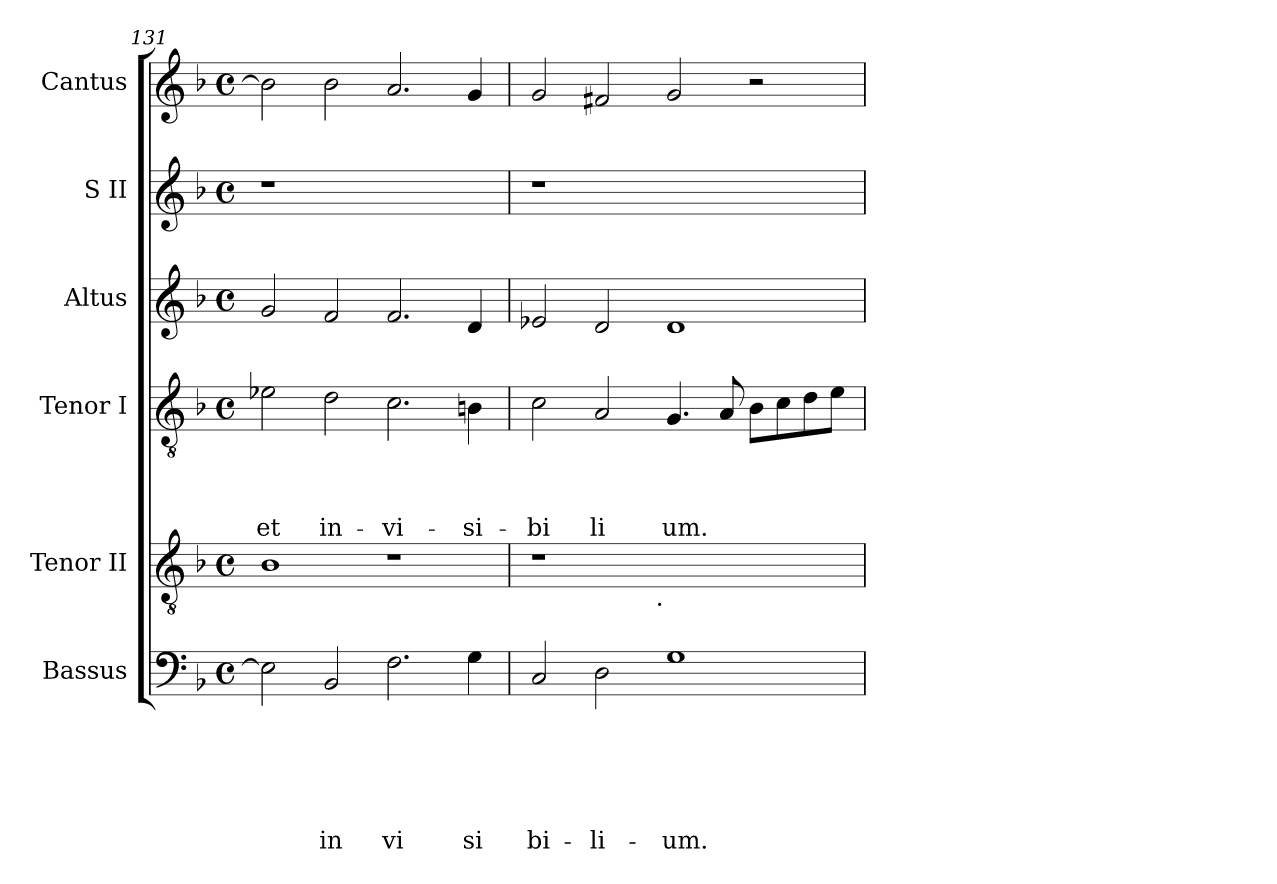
**kern	**text	**text	**text	**text	**text	**text	**kern	**kern	**text	**text	**text	**text	**kern	**kern	**kern
*part6	*part6	*part6	*part6	*part6	*part6	*part6	*part5	*part4	*part4	*part4	*part4	*part4	*part3	*part2	*part1
*staff6	*staff6	*staff6	*staff6	*staff6	*staff6	*staff6	*staff5	*staff4	*staff4	*staff4	*staff4	*staff4	*staff3	*staff2	*staff1
*I"Bassus	*	*	*	*	*	*	*I"Tenor II	*I"Tenor I	*	*	*	*	*I"Altus	*I"S II	*I"Cantus
*I'B	*	*	*	*	*	*	*I'T II	*I'T I	*	*	*	*	*I'A	*	*
*clefF4	*	*	*	*	*	*	*clefGv2	*clefGv2	*	*	*	*	*clefG2	*clefG2	*clefG2
*k[b-]	*	*	*	*	*	*	*k[b-]	*k[b-]	*	*	*	*	*k[b-]	*k[b-]	*k[b-]
*F:	*	*	*	*	*	*	*F:	*F:	*	*	*	*	*F:	*F:	*F:
*M4/4	*	*	*	*	*	*	*M4/4	*M4/4	*	*	*	*	*M4/4	*M4/4	*M4/4
*met(c)	*	*	*	*	*	*	*met(c)	*met(c)	*	*	*	*	*met(c)	*met(c)	*met(c)
=131	=131	=131	=131	=131	=131	=131	=131	=131	=131	=131	=131	=131	=131	=131	=131
!	!	!	!	!	!	!	!	!	!	!	!	!LO:LY:b	!	!	!
2E-\]	.	.	.	.	.	.	1B-	2e-X\	.	.	.	et	2g/	1r	2b-\]
!	!	!	!	!	!	!LO:LY:b	!	!	!	!	!	!LO:LY:b	!	!	!
2BB-/	.	.	.	.	.	in	.	2d\	.	.	.	in-	2f/	.	2b-\
!	!	!	!	!	!	!LO:LY:b	!	!	!	!	!	!LO:LY:b	!	!	!
2.F\	.	.	.	.	.	vi	1r	2.c\	.	.	.	-vi-	2.f/	1ryy	2.a/
!	!	!	!	!	!	!LO:LY:b	!	!	!	!	!	!LO:LY:b	!	!	!
4G\	.	.	.	.	.	si	.	4Bn\	.	.	.	-si-	4d/	.	4g/
!!LO:PB:g=z
=132	=132	=132	=132	=132	=132	=132	=132	=132	=132	=132	=132	=132	=132	=132	=132
!	!	!	!	!	!	!LO:LY:b	!	!	!	!	!	!LO:LY:b	!	!	!
*	*	*	*	*	*	*	*^	*	*	*	*	*	*	*	*
2C/	.	.	.	.	.	bi-	1r	2ryy	2c\	.	.	.	-bi	2e-X/	1r	2g/
!	!	!	!	!	!	!LO:LY:b	!	!	!	!	!	!	!LO:LY:b	!	!	!
2D\	.	.	.	.	.	-li-	.	4...ryy	2A/	.	.	.	li	2d/	.	2f#X/
!	!	!	!	!	!	!	!	!LO:TX:b:t=.	!	!	!	!	!	!	!	!
.	.	.	.	.	.	.	.	1ryy	.	.	.	.	.	.	.	.
!	!	!	!	!	!	!LO:LY:b	!	!	!	!	!	!	!LO:LY:b	!	!	!
1G	.	.	.	.	.	-um.	1ryy	.	4.G/	.	.	.	um.	1d	1ryy	2g/
.	.	.	.	.	.	.	.	.	8A/	.	.	.	.	.	.	.
.	.	.	.	.	.	.	.	.	8B-\L	.	.	.	.	.	.	2r
.	.	.	.	.	.	.	.	.	8c\	.	.	.	.	.	.	.
.	.	.	.	.	.	.	.	.	8d\	.	.	.	.	.	.	.
.	.	.	.	.	.	.	.	.	8e\J	.	.	.	.	.	.	.
.	.	.	.	.	.	.	.	32ryy	.	.	.	.	.	.	.	.
*	*	*	*	*	*	*	*v	*v	*	*	*	*	*	*	*	*
=	=	=	=	=	=	=	=	=	=	=	=	=	=	=	=
*-	*-	*-	*-	*-	*-	*-	*-	*-	*-	*-	*-	*-	*-	*-	*-
